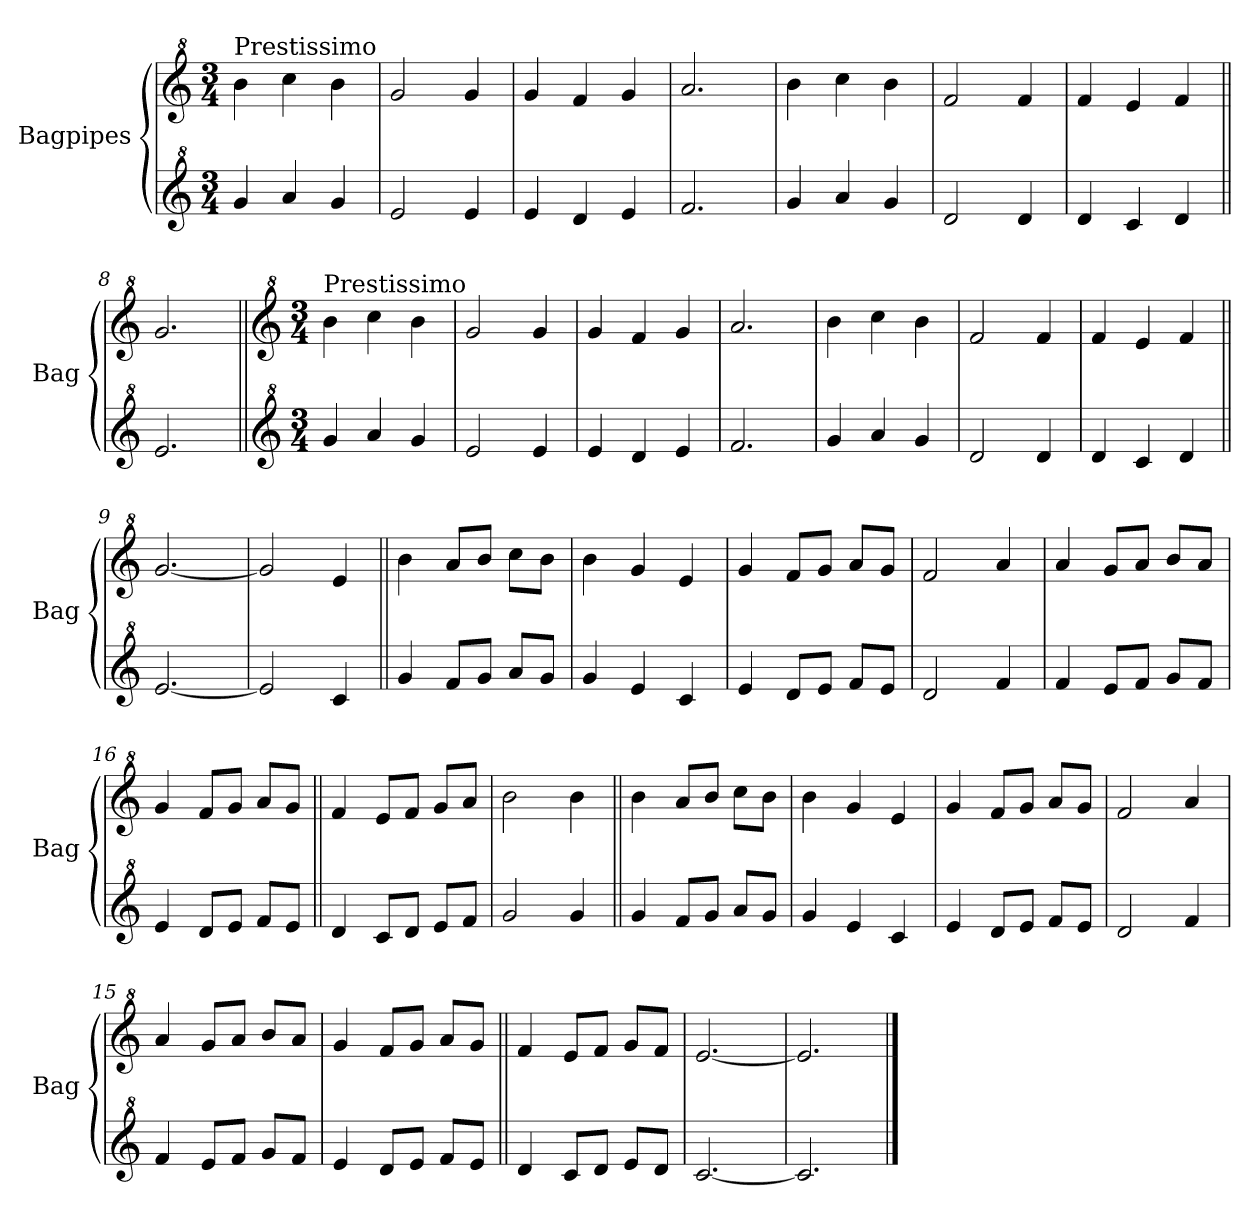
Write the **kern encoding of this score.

**kern	**kern
*part2	*part1
*staff2	*staff1
*I"Bagpipes	*I"Bagpipes
*I'Bag	*I'Bag
*clefG^2	*clefG^2
*k[]	*k[]
*C:	*C:
*M3/4	*M3/4
=1	=1
!	!LO:TX:a:t=Prestissimo
4gg/	4bb\
4aa/	4ccc\
4gg/	4bb\
=2	=2
2ee/	2gg/
4ee/	4gg/
=3	=3
4ee/	4gg/
4dd/	4ff/
4ee/	4gg/
=4	=4
2.ff/	2.aa/
=5	=5
4gg/	4bb\
4aa/	4ccc\
4gg/	4bb\
=6	=6
2dd/	2ff/
4dd/	4ff/
=7	=7
4dd/	4ff/
4cc/	4ee/
4dd/	4ff/
=8||	=8||
2.ee/	2.gg/
=1||	=1||
*clefG^2	*clefG^2
*k[]	*k[]
*C:	*C:
*M3/4	*M3/4
!	!LO:TX:a:t=Prestissimo
4gg/	4bb\
4aa/	4ccc\
4gg/	4bb\
=2	=2
2ee/	2gg/
4ee/	4gg/
=3	=3
4ee/	4gg/
4dd/	4ff/
4ee/	4gg/
=4	=4
2.ff/	2.aa/
=5	=5
4gg/	4bb\
4aa/	4ccc\
4gg/	4bb\
=6	=6
2dd/	2ff/
4dd/	4ff/
=7	=7
4dd/	4ff/
4cc/	4ee/
4dd/	4ff/
=9||	=9||
[2.ee/	[2.gg/
=10	=10
2ee/]	2gg/]
4cc/	4ee/
=11||	=11||
4gg/	4bb\
8ff/L	8aa/L
8gg/J	8bb/J
8aa/L	8ccc\L
8gg/J	8bb\J
=12	=12
4gg/	4bb\
4ee/	4gg/
4cc/	4ee/
!!LO:LB:g=z
=13	=13
4ee/	4gg/
8dd/L	8ff/L
8ee/J	8gg/J
8ff/L	8aa/L
8ee/J	8gg/J
=14	=14
2dd/	2ff/
4ff/	4aa/
=15	=15
4ff/	4aa/
8ee/L	8gg/L
8ff/J	8aa/J
8gg/L	8bb/L
8ff/J	8aa/J
=16	=16
4ee/	4gg/
8dd/L	8ff/L
8ee/J	8gg/J
8ff/L	8aa/L
8ee/J	8gg/J
=17||	=17||
4dd/	4ff/
8cc/L	8ee/L
8dd/J	8ff/J
8ee/L	8gg/L
8ff/J	8aa/J
=18	=18
2gg/	2bb\
4gg/	4bb\
=11||	=11||
4gg/	4bb\
8ff/L	8aa/L
8gg/J	8bb/J
8aa/L	8ccc\L
8gg/J	8bb\J
=12	=12
4gg/	4bb\
4ee/	4gg/
4cc/	4ee/
!!LO:LB:g=z
=13	=13
4ee/	4gg/
8dd/L	8ff/L
8ee/J	8gg/J
8ff/L	8aa/L
8ee/J	8gg/J
=14	=14
2dd/	2ff/
4ff/	4aa/
=15	=15
4ff/	4aa/
8ee/L	8gg/L
8ff/J	8aa/J
8gg/L	8bb/L
8ff/J	8aa/J
=16	=16
4ee/	4gg/
8dd/L	8ff/L
8ee/J	8gg/J
8ff/L	8aa/L
8ee/J	8gg/J
=19||	=19||
4dd/	4ff/
8cc/L	8ee/L
8dd/J	8ff/J
8ee/L	8gg/L
8dd/J	8ff/J
=20	=20
[2.cc/	[2.ee/
=21	=21
2.cc/]	2.ee/]
==	==
*-	*-
